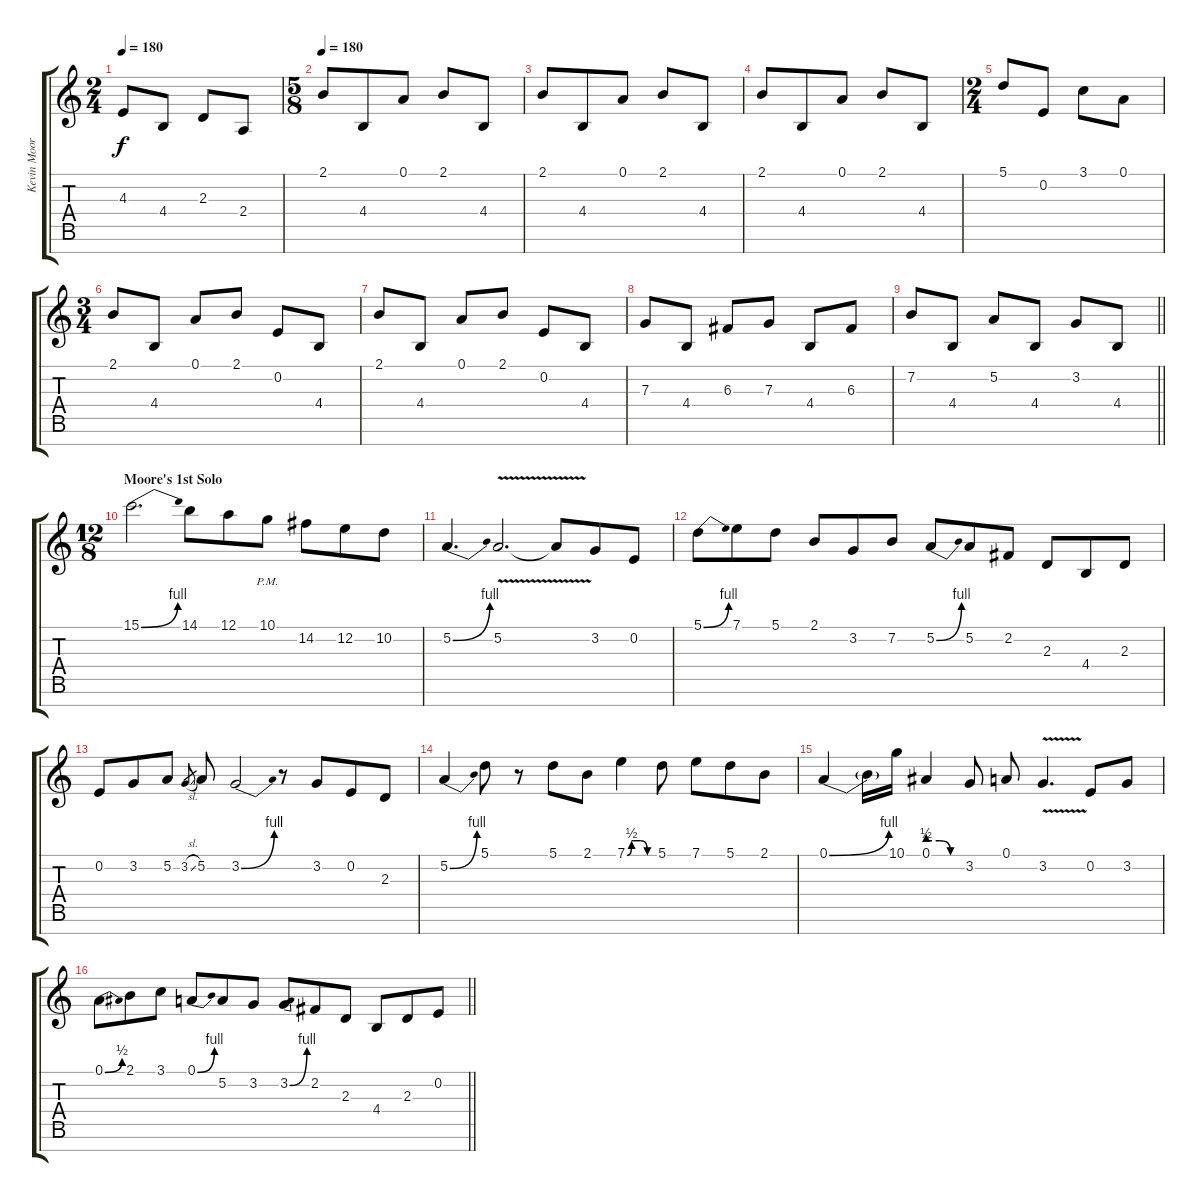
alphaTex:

\track ("Kevin Moore - 2" "Kevin Moor") {instrument voiceoohs}
\staff {score tabs}
\tuning (A4 E4 C4 G3 D3 A2 E2) {hide}
\ts (2 4)
\tempo 180
\clef g2
\ks c
4.3.8{dy f} 4.4.8 2.3.8 2.4.8 |
\ts (5 8)
\tempo 180
2.1.8 4.4.8 0.1.8 2.1.8 4.4.8 |
2.1.8 4.4.8 0.1.8 2.1.8 4.4.8 |
2.1.8 4.4.8 0.1.8 2.1.8 4.4.8 |
\ts (2 4)
5.1.8 0.2.8 3.1.8 0.1.8 |
\ts (3 4)
2.1.8 4.4.8 0.1.8 2.1.8 0.2.8 4.4.8 |
2.1.8 4.4.8 0.1.8 2.1.8 0.2.8 4.4.8 |
7.3.8 4.4.8 6.3.8 7.3.8 4.4.8 6.3.8 |
\barLineRight lightlight
7.2.8 4.4.8 5.2.8 4.4.8 3.2.8 4.4.8 |
\ts (12 8)
\section ("" "Moore's 1st Solo")
15.1{be (bend 0 0 60 4)}.2{d volume 16} 14.1.8 12.1.8 10.1{pm}.8 14.2.8 12.2.8 10.2.8 |
5.2{be (bend 0 0 60 4)}.4{d} 5.2{v}.2{d} 5.2{t}.8 3.2.8 0.2.8 |
5.1{be (bend 0 0 60 4)}.8 7.1.8 5.1.8 2.1.8 3.2.8 7.2.8 5.2{be (bend 0 0 60 4)}.8 5.2.8 2.2.8 2.3.8 4.4.8 2.3.8 |
0.2.8 3.2.8 5.2.8 3.2{sl}.8{gr} 5.2.8 3.2{be (bend 0 0 60 4)}.2 r.8 3.2.8 0.2.8 2.3.8 |
5.2{be (bend 0 0 60 4)}.4 5.1.8 r.8 5.1.8 2.1.8 7.1{be (custom 0 0 10 2 15 2 30 2 45 0 60 0)}.4 5.1.8 7.1.8 5.1.8 2.1.8 |
0.1{be (bend 0 0 60 4)}.4 0.1{t}.16 10.1.16 0.1{be (custom 0 2 20 2 40 0 60 0)}.4 3.2.8 0.1.8 3.2{v}.4{d} 0.2.8 3.2.8 |
\barLineRight lightlight
0.1{be (bend 0 0 60 2)}.8 2.1.8 3.1.8 0.1{be (bend 0 0 60 4)}.8 5.2.8 3.2.8 3.2{be (bend 0 0 60 4)}.8 2.2.8 2.3.8 4.4.8 2.3.8 0.2.8
